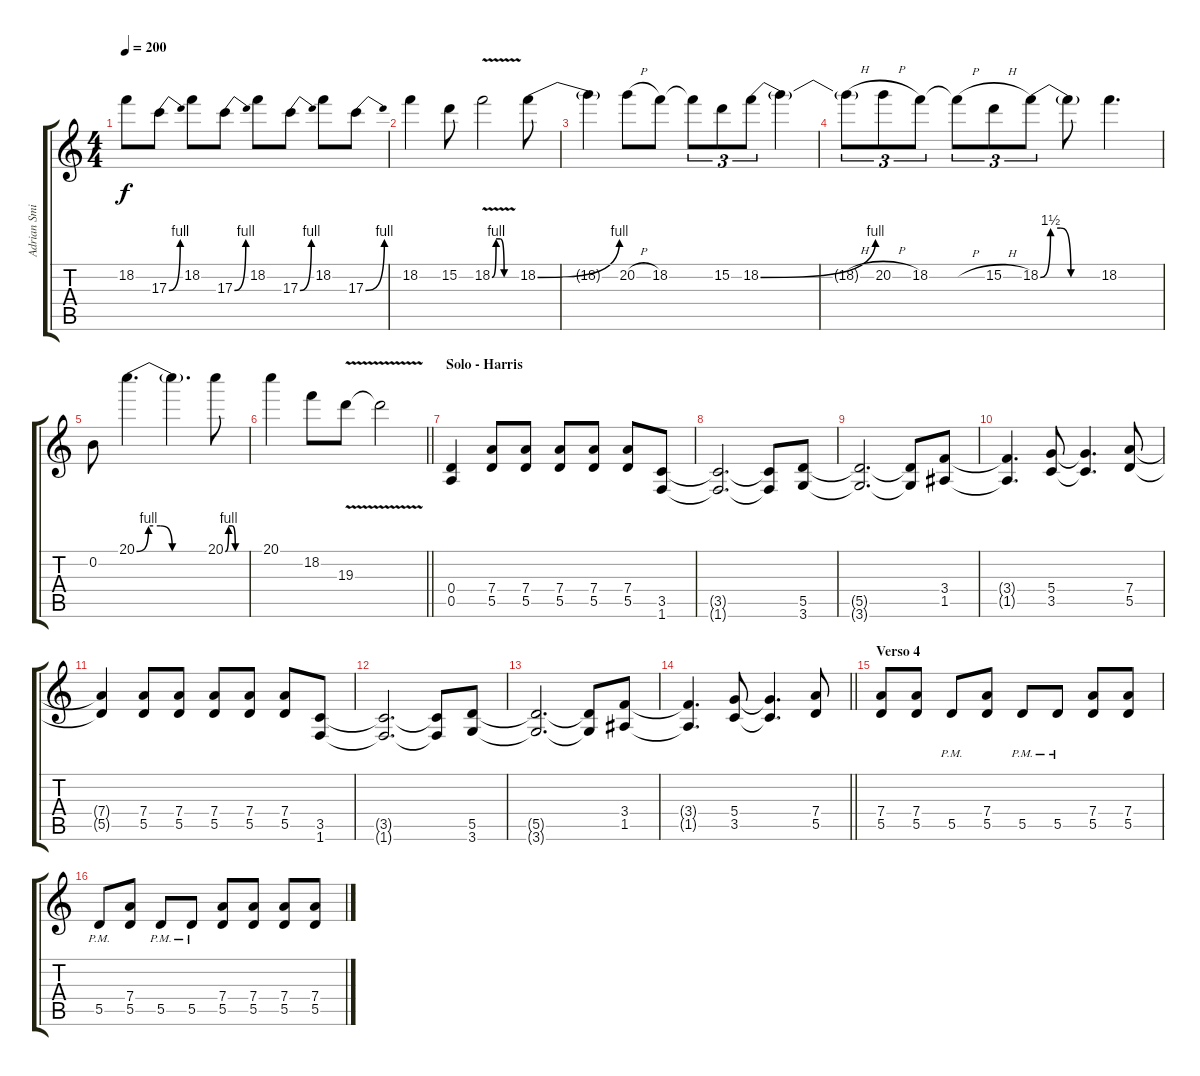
\track ("Adrian Smith" "Adrian Smi") {instrument distortionguitar}
\staff {score tabs}
\tuning (E4 B3 G3 D3 A2 E2) {hide}
\ts (4 4)
\tempo 200
\clef g2
\ks c
18.2.8{dy f} 17.3{be (bend 0 0 60 4)}.8 18.2.8 17.3{be (bend 0 0 60 4)}.8 18.2.8 17.3{be (bend 0 0 60 4)}.8 18.2.8 17.3{be (bend 0 0 60 4)}.8 |
18.2.4 15.2.8 18.2{be (custom 0 0 10 4 20 4 30 0 60 0) v}.2 18.2{be (bend 0 0 60 4)}.8 |
18.2{t}.4 20.2{h}.8 18.2.8 18.2{t}.8{tu (3 2)} 15.2.8{tu (3 2)} 18.2{be (bend 0 0 60 4)}.8{tu (3 2)} 18.2{t}.4 |
18.2{h t}.8{tu (3 2)} 20.2{h}.8{tu (3 2)} 18.2.8{tu (3 2)} 18.2{h t}.8{tu (3 2)} 15.2{h}.8{tu (3 2)} 18.2{be (custom 0 0 10 6 20 6 30 0 60 0)}.8{tu (3 2)} 18.2{t}.8 18.2.4{d} |
0.2.8 20.1{be (custom 0 0 10 4 20 4 30 0 60 0)}.4{d} 20.1{t}.4{d} 20.1{be (custom 0 0 10 4 20 4 30 0 60 0)}.8 |
\barLineRight lightlight
20.1.4 18.2.8 19.3{v}.8 19.3{t}.2 |
\section ("" "Solo - Harris")
(0.4 0.5).4 (7.4 5.5).8 (7.4 5.5).8 (7.4 5.5).8 (7.4 5.5).8 (7.4 5.5).8 (3.5 1.6).8 |
(3.5{t} 1.6{t}).2{d} (3.5{t} 1.6{t}).8 (5.5 3.6).8 |
(5.5{t} 3.6{t}).2{d} (5.5{t} 3.6{t}).8 (3.4 1.5).8 |
(3.4{t} 1.5{t}).4{d} (5.4 3.5).8 (5.4{t} 3.5{t}).4{d} (7.4 5.5).8 |
(7.4{t} 5.5{t}).4 (7.4 5.5).8 (7.4 5.5).8 (7.4 5.5).8 (7.4 5.5).8 (7.4 5.5).8 (3.5 1.6).8 |
(3.5{t} 1.6{t}).2{d} (3.5{t} 1.6{t}).8 (5.5 3.6).8 |
(5.5{t} 3.6{t}).2{d} (5.5{t} 3.6{t}).8 (3.4 1.5).8 |
\barLineRight lightlight
(3.4{t} 1.5{t}).4{d} (5.4 3.5).8 (5.4{t} 3.5{t}).4{d} (7.4 5.5).8 |
\section ("" "Verso 4")
(7.4 5.5).8 (7.4 5.5).8 5.5{pm}.8 (7.4 5.5).8 5.5{pm}.8 5.5{pm}.8 (7.4 5.5).8 (7.4 5.5).8 |
5.5{pm}.8 (7.4 5.5).8 5.5{pm}.8 5.5{pm}.8 (7.4 5.5).8 (7.4 5.5).8 (7.4 5.5).8 (7.4 5.5).8
